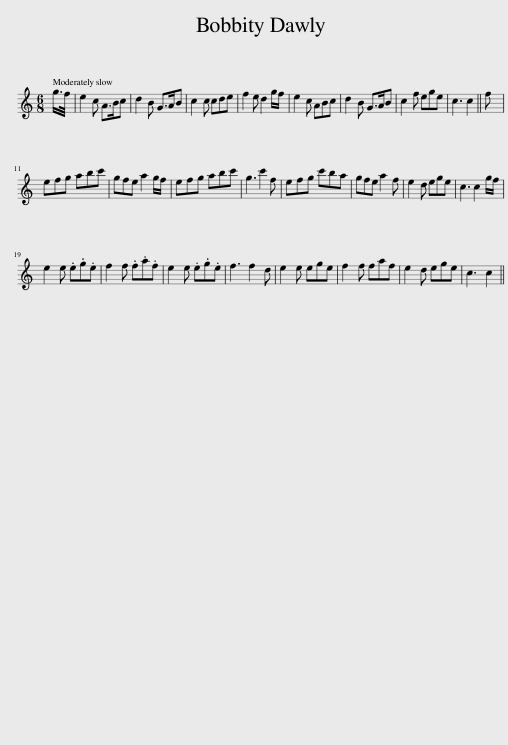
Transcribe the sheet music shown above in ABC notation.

X:1
L:1/8
M:6/8
I:linebreak $
K:C
V:1 treble
V:1
 g/>f/ | e2 c A>Bc | d2 B G>AB | c2 c cde | f2 e d2 g/f/ | %5
 e2 c ABc | d2 B G>AB | c2 f ege | c3 c2 || f |$ %10
 efg abc' | gfe a2 g/f/ | efg abc' | g3 c'2 f | efg c'ba | %15
 gfe a2 f | e2 d ege | c3 c2 g/f/ |$ e2 e .e.g.e | f2 f .f.a.f | %20
 e2 e .e.g.e | f3 f2 d | e2 e ege | f2 f faf | e2 d ege | %25
 c3 c2 || %26
